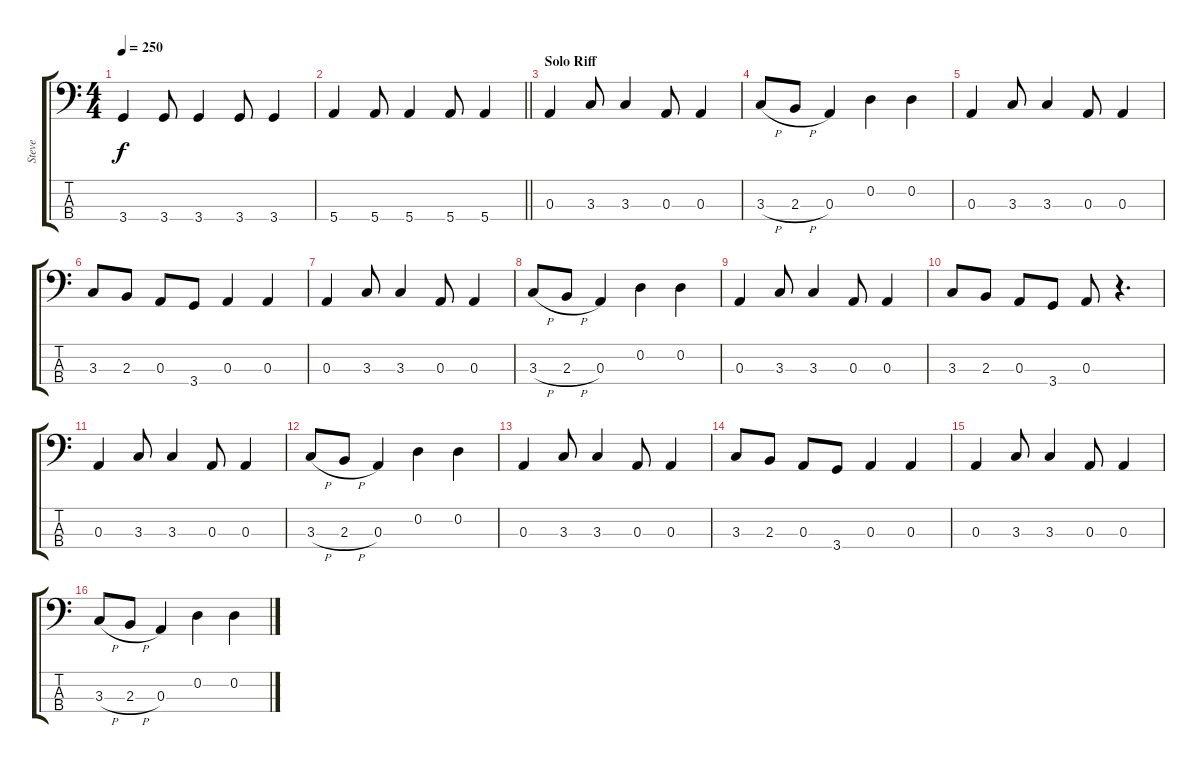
\track ("Steve" "Steve") {instrument electricbassfinger}
\staff {score tabs}
\tuning (G2 D2 A1 E1) {hide}
\ts (4 4)
\tempo 250
\clef f4
\ks c
3.4.4{dy f} 3.4.8 3.4.4 3.4.8 3.4.4 |
\barLineRight lightlight
5.4.4 5.4.8 5.4.4 5.4.8 5.4.4 |
\section ("" "Solo Riff")
0.3.4 3.3.8 3.3.4 0.3.8 0.3.4 |
3.3{h}.8 2.3{h}.8 0.3.4 0.2.4 0.2.4 |
0.3.4 3.3.8 3.3.4 0.3.8 0.3.4 |
3.3.8 2.3.8 0.3.8 3.4.8 0.3.4 0.3.4 |
0.3.4 3.3.8 3.3.4 0.3.8 0.3.4 |
3.3{h}.8 2.3{h}.8 0.3.4 0.2.4 0.2.4 |
0.3.4 3.3.8 3.3.4 0.3.8 0.3.4 |
3.3.8 2.3.8 0.3.8 3.4.8 0.3.8 r.4{d} |
0.3.4 3.3.8 3.3.4 0.3.8 0.3.4 |
3.3{h}.8 2.3{h}.8 0.3.4 0.2.4 0.2.4 |
0.3.4 3.3.8 3.3.4 0.3.8 0.3.4 |
3.3.8 2.3.8 0.3.8 3.4.8 0.3.4 0.3.4 |
0.3.4 3.3.8 3.3.4 0.3.8 0.3.4 |
3.3{h}.8 2.3{h}.8 0.3.4 0.2.4 0.2.4
